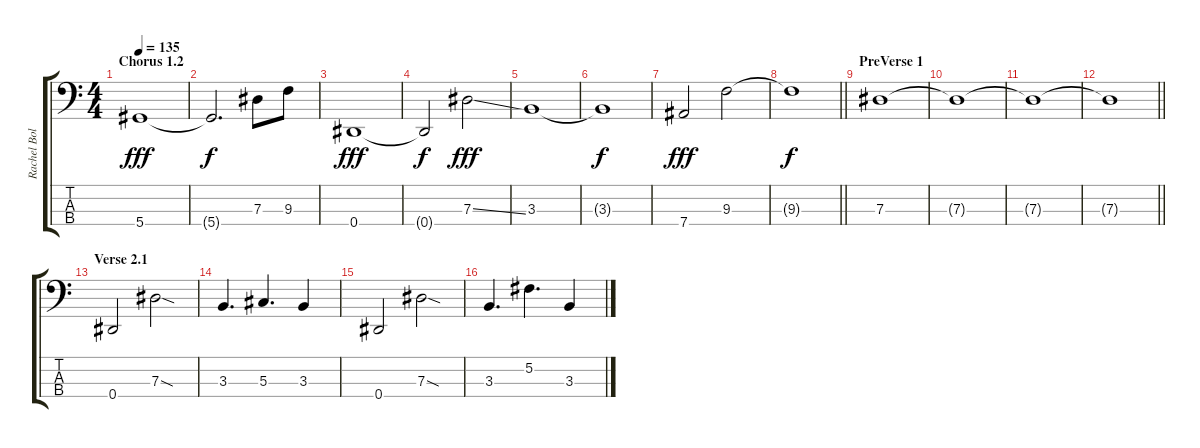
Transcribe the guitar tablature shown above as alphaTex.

\track ("Rachel Bolan" "Rachel Bol") {instrument electricbassfinger}
\staff {score tabs}
\tuning (Gb2 Db2 Ab1 Eb1) {hide}
\ts (4 4)
\section ("" "Chorus 1.2")
\tempo 135
\clef f4
\ks c
5.4.1{dy fff} |
5.4{t}.2{d dy f} 7.3.8 9.3.8 |
0.4.1{dy fff} |
0.4{t}.2{dy f} 7.3{ss}.2{dy fff} |
3.3.1 |
3.3{t}.1{dy f} |
7.4.2{dy fff} 9.3.2 |
\barLineRight lightlight
9.3{t}.1{dy f} |
\section ("" "PreVerse 1")
7.3.1 |
7.3{t}.1 |
7.3{t}.1 |
\barLineRight lightlight
7.3{t}.1 |
\section ("" "Verse 2.1")
0.4.2{volume 16} 7.3{sod}.2 |
3.3.4{d} 5.3.4{d} 3.3.4 |
0.4.2 7.3{sod}.2 |
3.3.4{d} 5.2.4{d} 3.3.4
